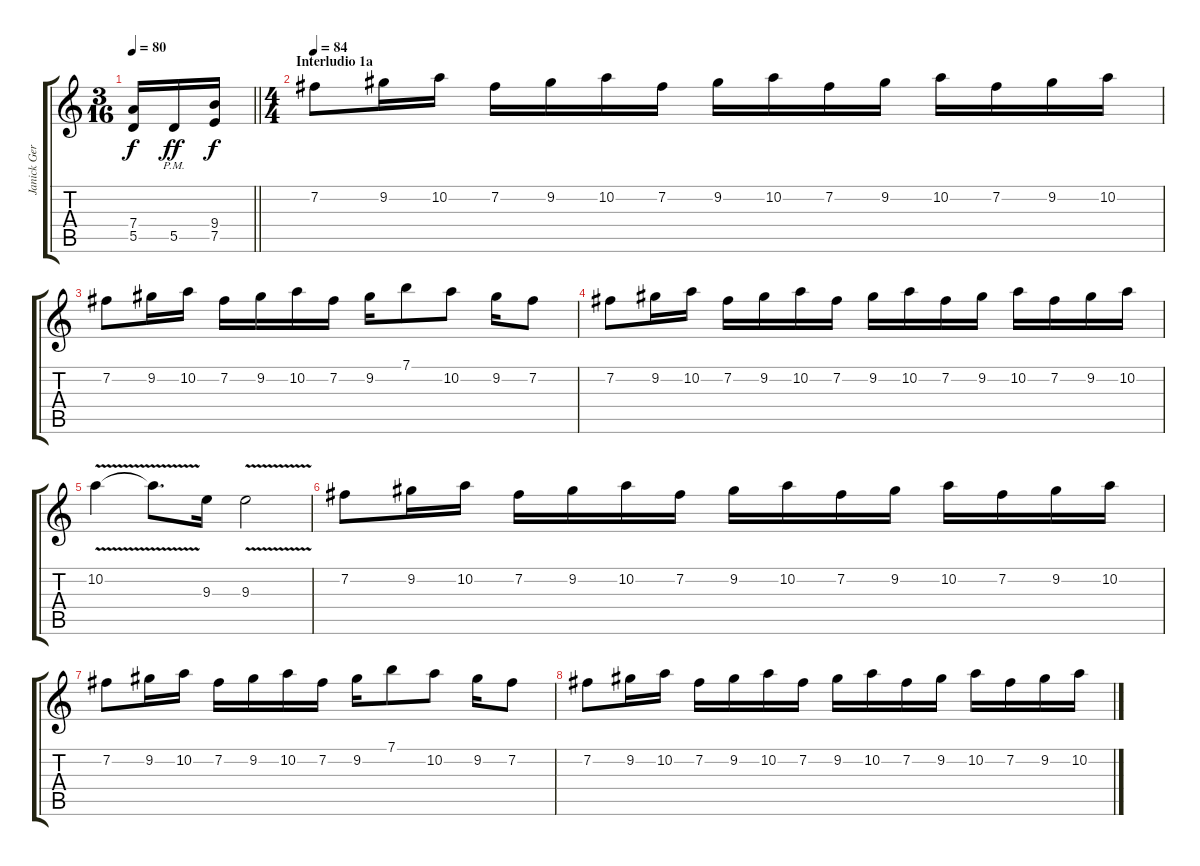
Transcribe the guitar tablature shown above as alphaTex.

\track ("Janick Gers" "Janick Ger") {instrument overdrivenguitar}
\staff {score tabs}
\tuning (E4 B3 G3 D3 A2 E2) {hide}
\ts (3 16)
\tempo 80
\clef g2
\barLineRight lightlight
\ks c
(7.4 5.5).16{dy f} 5.5{pm}.16{dy ff} (9.4 7.5).16{dy f} |
\ts (4 4)
\section ("" "Interludio 1a")
\tempo 84
7.2.8 9.2.16 10.2.16 7.2.16 9.2.16 10.2.16 7.2.16 9.2.16 10.2.16 7.2.16 9.2.16 10.2.16 7.2.16 9.2.16 10.2.16 |
7.2.8 9.2.16 10.2.16 7.2.16 9.2.16 10.2.16 7.2.16 9.2.16 7.1.8 10.2.8 9.2.16 7.2.8 |
7.2.8 9.2.16 10.2.16 7.2.16 9.2.16 10.2.16 7.2.16 9.2.16 10.2.16 7.2.16 9.2.16 10.2.16 7.2.16 9.2.16 10.2.16 |
10.2{v}.4 10.2{t}.8{d} 9.3.16 9.3{v}.2 |
7.2.8 9.2.16 10.2.16 7.2.16 9.2.16 10.2.16 7.2.16 9.2.16 10.2.16 7.2.16 9.2.16 10.2.16 7.2.16 9.2.16 10.2.16 |
7.2.8 9.2.16 10.2.16 7.2.16 9.2.16 10.2.16 7.2.16 9.2.16 7.1.8 10.2.8 9.2.16 7.2.8 |
7.2.8 9.2.16 10.2.16 7.2.16 9.2.16 10.2.16 7.2.16 9.2.16 10.2.16 7.2.16 9.2.16 10.2.16 7.2.16 9.2.16 10.2.16
